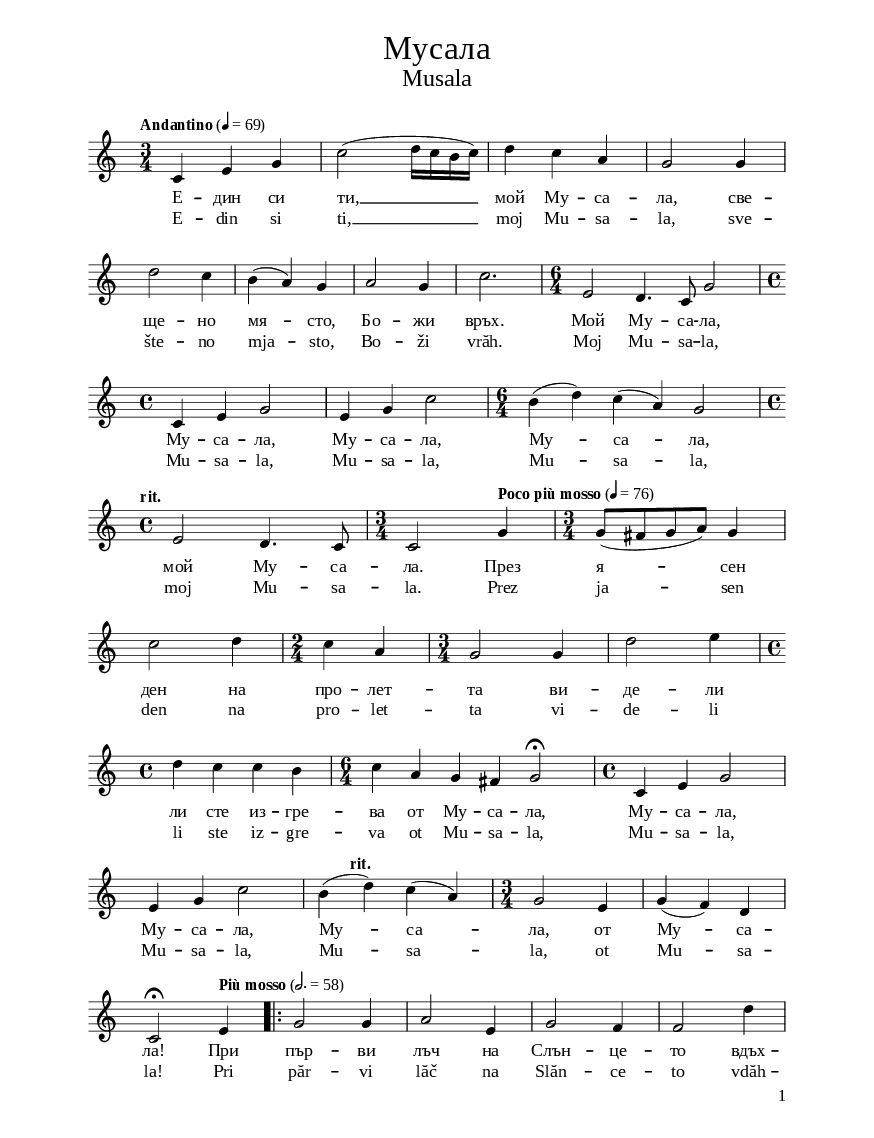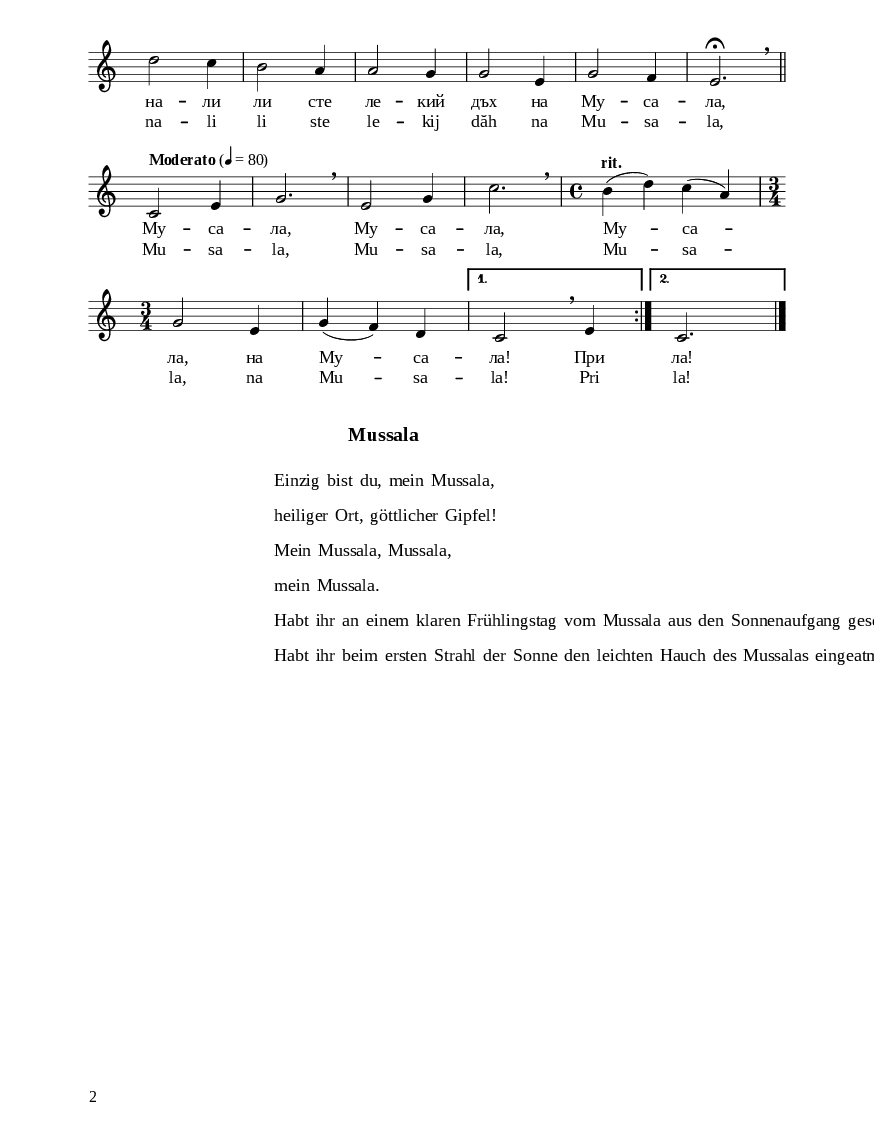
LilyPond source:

\version "2.24.2"

% include paper part and global functions
\include "include/globals.ily"

\bookpart {
  \label #'ref087
  \tocItem \markup "Мусала – Musala"

  \include "include/bookpart-paper.ily"
  \score {
    \include "include/score-layout.ily"

    \new Voice \absolute {
      \clef treble
      \key c \major
      \time 3/4
      \tempoFunc "Andantino" 4 "69"

      c'4 e'4 g'4 | c''2 ( d''16 c'' b' c'' ) |  d''4 c''4 a'4 | g'2 g'4 | \break
      
       d''2 c''4  |

      b'4 ( a'4 ) g'4 | a'2 g'4 | c''2.| \time 6/4 e'2 d'4. c'8 g'2 |  \break
      
      \time 4/4 c'4 e'4  g'2  |

      e'4 g'4 c''2 | 
      
      \time 6/4 b'4 ( d''4 ) c''4 ( a'4 ) g'2 \tempo "rit." | \break 
      
       \time 4/4 e'2 d'4. c'8 |  \time 3/4 c'2 \tempoFunc "Poco più mosso" 4 "76" g'4  | 

      \time 3/4 

     
     
      g'8 ( fis'8 g'8 a'8 ) g'4 |  \break
      
      c''2 d''4 | \time 2/4 c''4 a'4 |\time 3/4 g'2 g'4 | d''2 e''4 |  \break

      \time 4/4 d''4 c'' c'' b' | \time 6/4 c''4 a' g' fis' g'2 \fermata | \time 4/4 c'4 e'4 g'2 | \break

      e'4 g'4 c''2  | \tempo "        rit." b'4 ( d''4 ) c''4 ( a'4 ) | \time 3/4 g'2 e'4 | g'4 ( f'4 ) d'4 | \break

      c'2\fermata

      \tempoFunc "Più mosso" 2. "58"

      e'4 | \repeat volta 2 {
      g'2 g'4 | a'2 e'4 | g'2 f'4 f'2 d''4 |\break

      d''2 c''4 | b'2 a'4 | a'2 g'4 | g'2 e'4 | g'2 f'4 | e'2.\fermata \breathe \bar "||" \break

     \tempoFunc "Moderato" 4 "80"



     c'2 e'4 | g'2. \breathe | e'2 g'4 | c''2. \breathe | \time 4/4 \tempo "        rit." b'4 ( d''4 ) c''4 ( a'4 ) \break

     \time 3/4 g'2 e'4 | g'4 ( f'4 ) d'4
   } \alternative { { c'2  \breathe e'4 } {c'2. } } \bar "|."

 }



    \addlyrics {
      Е -- дин си ти, __ мой Му -- са -- ла, све -- ще -- но

      мя -- сто, Бо -- жи връх.  Мой Му -- са -- ла, Му -- са -- ла,

      Му -- са -- ла, Му -- са -- ла, мой Му -- са -- ла.

      През я -- сен ден на про -- лет -- та ви -- де -- ли

      ли сте из -- гре -- ва от Му -- са -- ла,    Му -- са -- ла,

      Му -- са -- ла,  Му -- са -- ла,  от Му -- са -- ла! При пър -- ви

      лъч на Слън -- це -- то вдъх -- на -- ли ли сте ле -- кий дъх на Му -- са -- ла,

      Му -- са -- ла, Му -- са -- ла, Му -- са -- ла, на Му -- са -- ла! При ла!
    }
    \addlyrics {
      E -- din si ti, __ moj Mu -- sa -- la, sve -- šte -- no

      mja -- sto, Bo -- ži vrăh.  Moj Mu -- sa -- la, Mu -- sa -- la,

      Mu -- sa -- la, Mu -- sa -- la, moj Mu -- sa -- la.

      Prez ja -- sen den na pro -- let -- ta vi -- de -- li

      li ste iz -- gre -- va ot Mu -- sa -- la,    Mu -- sa -- la,

      Mu -- sa -- la,  Mu -- sa -- la,  ot Mu -- sa -- la! Pri păr -- vi

      lăč na Slăn -- ce -- to vdăh -- na -- li li ste le -- kij dăh na Mu -- sa -- la,

      Mu -- sa -- la, Mu -- sa -- la, Mu -- sa -- la, na Mu -- sa -- la! Pri la!
    }

    \header {
      title = \titleFunc "Мусала" "Musala"
    }

    \midi{}

  } % score

  
  


  % include foreign translation(s) of the song
  \version "2.18.2"

%\markup {  \vspace #1.9 }

\markup {  \hspace #25   \huge\bold "Mussala"  }

\markup {
    \hspace #1
    \fontsize #+1 {
      
      \halign #-1.5 {
  
  
  \column {
     \line { " " } 
     


\line { " "Einzig bist du, mein Mussala,}

\line { " "heiliger Ort, göttlicher Gipfel!}

\line { " "Mein Mussala, Mussala,}

\line { " "mein Mussala.}

\line { " "Habt ihr an einem klaren Frühlingstag vom Mussala aus den Sonnenaufgang gesehen?!}

\line { " "Habt ihr beim ersten Strahl der Sonne den leichten Hauch des Mussalas eingeatmet?!}


     
     
     
      }
       
    }    
    }
}
%}
   
 
 


 
    
   
    
 
%--------------------------------------------------------------------- 


} % bookpart
